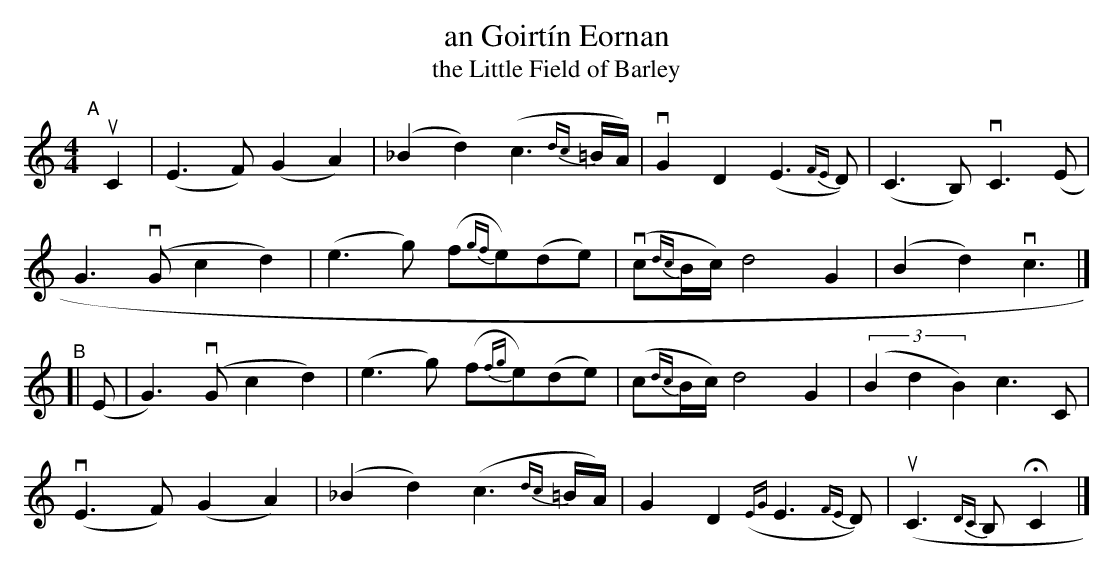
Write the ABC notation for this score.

X:1
T: an Goirt\'in Eornan
T: the Little Field of Barley
M: 4/4
L: 1/16
K: C
"^A"[|] uC4 |\
(E6F2) (G4A4) | (_B4d4) (c6{dc}=BA) | vG4D4 (E6{FE}D2) | (C6B,2) vC6(E2 |
G6 (vG2 c4d4) | (e6g2) (f2{gf}e2)(d2e2) | (vc2{dc}Bc) d8 G4 | (B4d4) vc6 |]
"^B"[| (E2 |\
G6)(vG2 c4d4) | (e6g2) (f2{fg}e2)(d2e2) | (c2{dc}Bc) d8 G4 | (3(B4d4B4) c6C2 |
(vE6F2) (G4A4) | (_B4d4) (c6{dc}=BA) | G4D4 ({EG}E6{FE}D2) | (uC6{DC}B,2 HC4 |]
